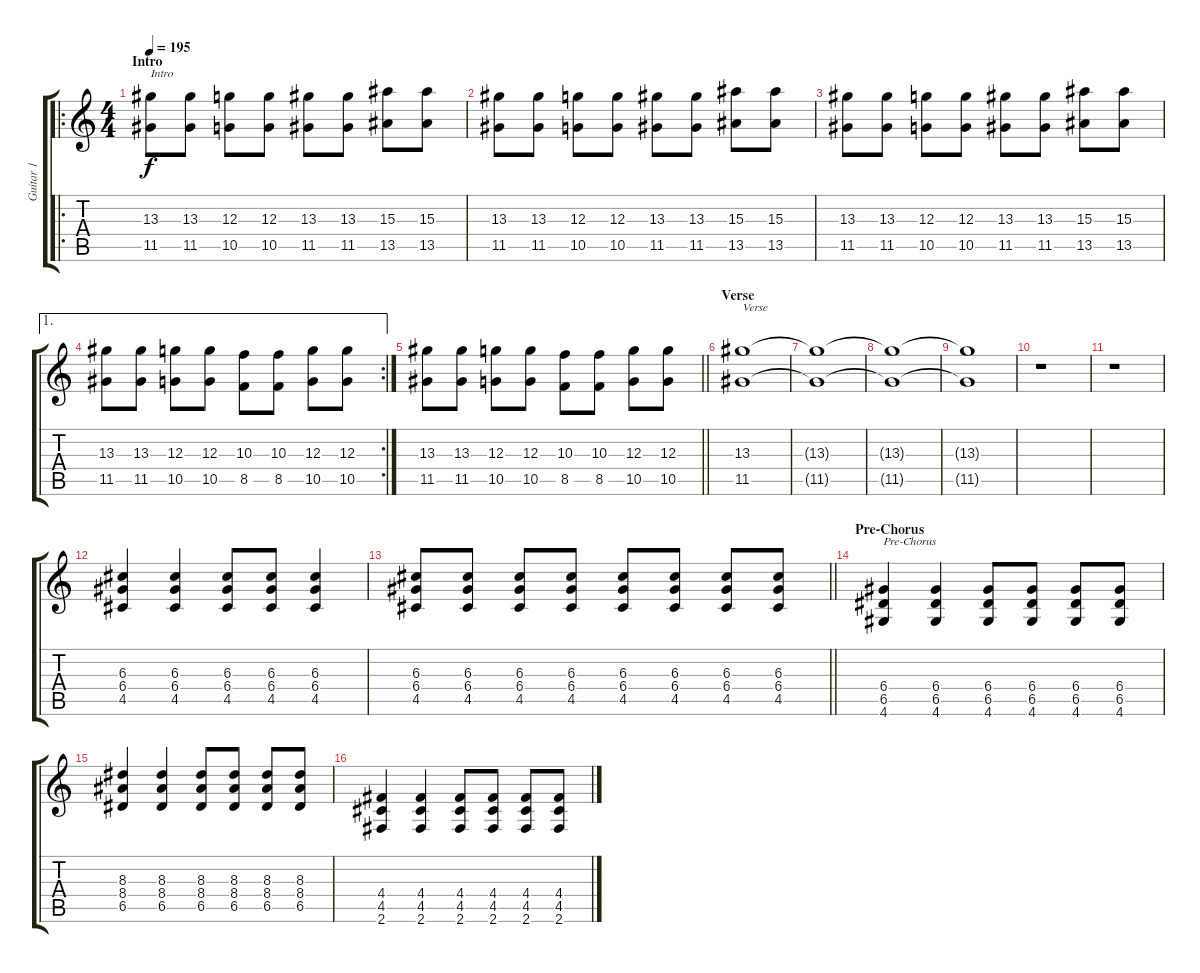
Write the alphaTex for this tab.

\track ("Guitar 1" "Guitar 1") {instrument distortionguitar}
\staff {score tabs}
\tuning (E4 B3 G3 D3 A2 E2) {hide}
\ro
\ts (4 4)
\section ("" "Intro")
\tempo 195
\clef g2
\ks c
(13.3 11.5).8{txt "Intro" dy f instrument distortionguitar} (13.3 11.5).8 (12.3 10.5).8 (12.3 10.5).8 (13.3 11.5).8 (13.3 11.5).8 (15.3 13.5).8 (15.3 13.5).8 |
(13.3 11.5).8 (13.3 11.5).8 (12.3 10.5).8 (12.3 10.5).8 (13.3 11.5).8 (13.3 11.5).8 (15.3 13.5).8 (15.3 13.5).8 |
(13.3 11.5).8 (13.3 11.5).8 (12.3 10.5).8 (12.3 10.5).8 (13.3 11.5).8 (13.3 11.5).8 (15.3 13.5).8 (15.3 13.5).8 |
\ae 1
\rc 2
(13.3 11.5).8 (13.3 11.5).8 (12.3 10.5).8 (12.3 10.5).8 (10.3 8.5).8 (10.3 8.5).8 (12.3 10.5).8 (12.3 10.5).8 |
\barLineRight lightlight
(13.3 11.5).8 (13.3 11.5).8 (12.3 10.5).8 (12.3 10.5).8 (10.3 8.5).8 (10.3 8.5).8 (12.3 10.5).8 (12.3 10.5).8 |
\section ("" "Verse")
(13.3 11.5).1{txt "Verse"} |
(13.3{t} 11.5{t}).1 |
(13.3{t} 11.5{t}).1 |
(13.3{t} 11.5{t}).1 |
r.1 |
r.1 |
(6.3 6.4 4.5).4 (6.3 6.4 4.5).4 (6.3 6.4 4.5).8 (6.3 6.4 4.5).8 (6.3 6.4 4.5).4 |
\barLineRight lightlight
(6.3 6.4 4.5).8 (6.3 6.4 4.5).8 (6.3 6.4 4.5).8 (6.3 6.4 4.5).8 (6.3 6.4 4.5).8 (6.3 6.4 4.5).8 (6.3 6.4 4.5).8 (6.3 6.4 4.5).8 |
\section ("" "Pre-Chorus")
(6.4 6.5 4.6).4{txt "Pre-Chorus"} (6.4 6.5 4.6).4 (6.4 6.5 4.6).8 (6.4 6.5 4.6).8 (6.4 6.5 4.6).8 (6.4 6.5 4.6).8 |
(8.3 8.4 6.5).4 (8.3 8.4 6.5).4 (8.3 8.4 6.5).8 (8.3 8.4 6.5).8 (8.3 8.4 6.5).8 (8.3 8.4 6.5).8 |
(4.4 4.5 2.6).4 (4.4 4.5 2.6).4 (4.4 4.5 2.6).8 (4.4 4.5 2.6).8 (4.4 4.5 2.6).8 (4.4 4.5 2.6).8
